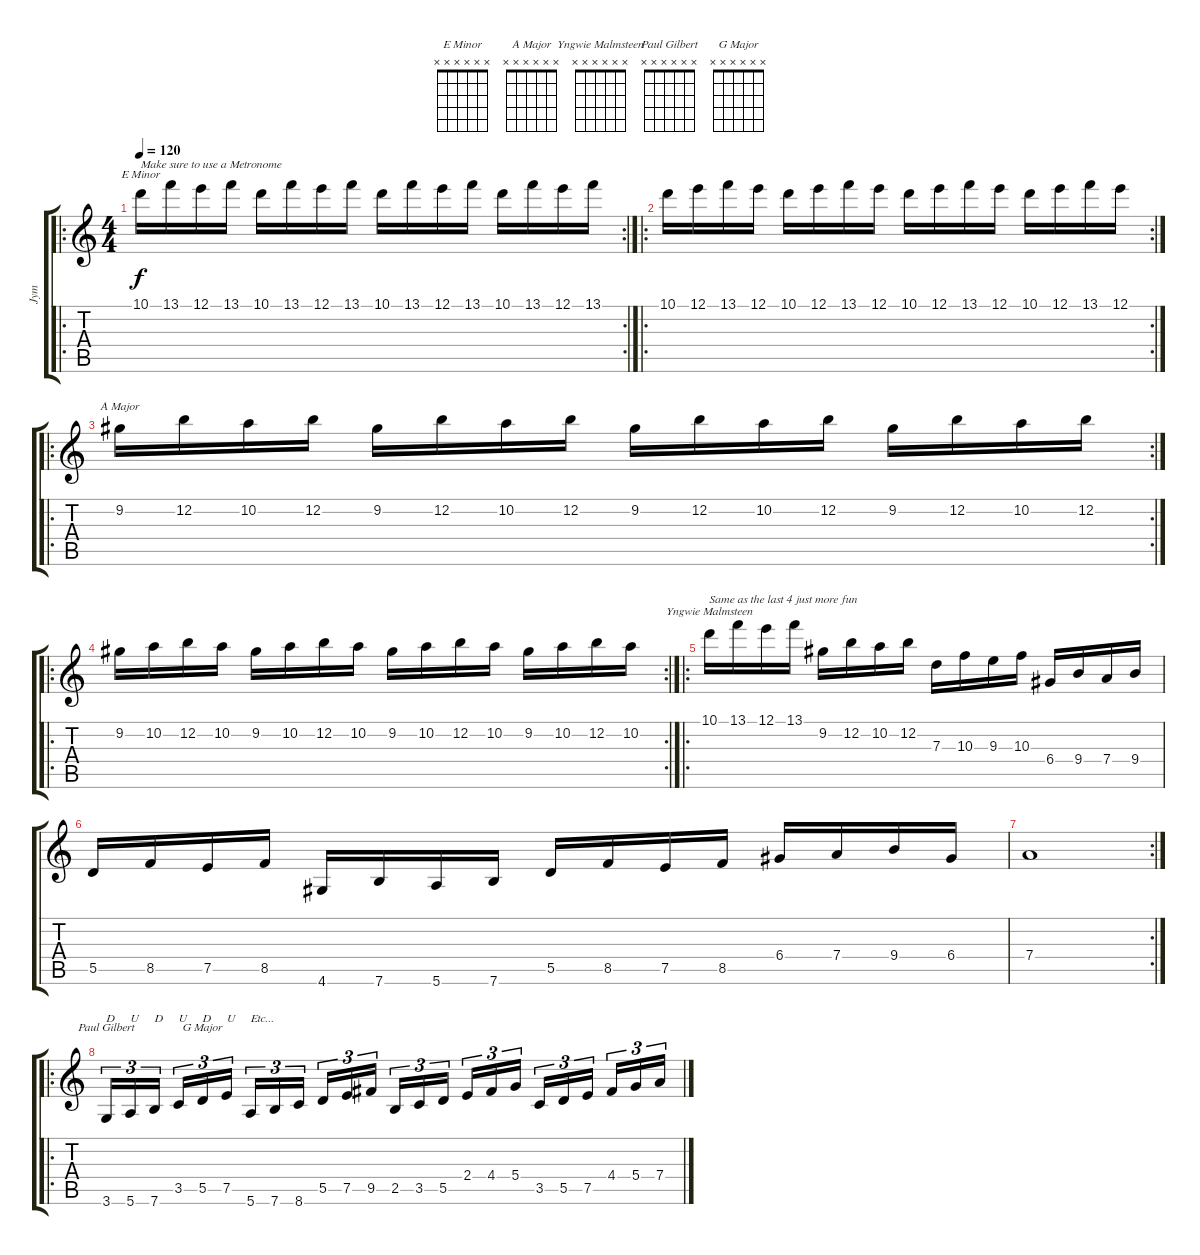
\track ("Jym" "Jym") {instrument overdrivenguitar}
\staff {score tabs}
\tuning (E4 B3 G3 D3 A2 E2) {hide}
\chord ("E Minor" x x x x x x) {firstfret 0}
\chord ("A Major" x x x x x x) {firstfret 0}
\chord ("Yngwie Malmsteen" x x x x x x) {firstfret 0}
\chord ("Paul Gilbert" x x x x x x) {firstfret 0}
\chord ("G Major" x x x x x x) {firstfret 0}
\ro
\rc 2
\ts (4 4)
\tempo 120
\clef g2
\ks c
10.1.16{ch "E Minor" txt "Make sure to use a Metronome" dy f instrument overdrivenguitar} 13.1.16 12.1.16 13.1.16 10.1.16 13.1.16 12.1.16 13.1.16 10.1.16 13.1.16 12.1.16 13.1.16 10.1.16 13.1.16 12.1.16 13.1.16 |
\ro
\rc 2
10.1.16 12.1.16 13.1.16 12.1.16 10.1.16 12.1.16 13.1.16 12.1.16 10.1.16 12.1.16 13.1.16 12.1.16 10.1.16 12.1.16 13.1.16 12.1.16 |
\ro
\rc 2
9.2.16{ch "A Major"} 12.2.16 10.2.16 12.2.16 9.2.16 12.2.16 10.2.16 12.2.16 9.2.16 12.2.16 10.2.16 12.2.16 9.2.16 12.2.16 10.2.16 12.2.16 |
\ro
\rc 2
9.2.16 10.2.16 12.2.16 10.2.16 9.2.16 10.2.16 12.2.16 10.2.16 9.2.16 10.2.16 12.2.16 10.2.16 9.2.16 10.2.16 12.2.16 10.2.16 |
\ro
10.1.16{ch "Yngwie Malmsteen" txt "Same as the last 4 just more fun"} 13.1.16 12.1.16 13.1.16 9.2.16 12.2.16 10.2.16 12.2.16 7.3.16 10.3.16 9.3.16 10.3.16 6.4.16 9.4.16 7.4.16 9.4.16 |
5.5.16 8.5.16 7.5.16 8.5.16 4.6.16 7.6.16 5.6.16 7.6.16 5.5.16 8.5.16 7.5.16 8.5.16 6.4.16 7.4.16 9.4.16 6.4.16 |
\rc 2
7.4.1 |
\ro
3.6.16{tu (3 2) ch "Paul Gilbert" txt "D"} 5.6.16{tu (3 2) txt "U"} 7.6.16{tu (3 2) txt "D"} 3.5.16{tu (3 2) txt "U"} 5.5.16{tu (3 2) ch "G Major" txt "D"} 7.5.16{tu (3 2) txt "U"} 5.6.16{tu (3 2) txt "Etc..."} 7.6.16{tu (3 2)} 8.6.16{tu (3 2)} 5.5.16{tu (3 2)} 7.5.16{tu (3 2)} 9.5.16{tu (3 2)} 2.5.16{tu (3 2)} 3.5.16{tu (3 2)} 5.5.16{tu (3 2)} 2.4.16{tu (3 2)} 4.4.16{tu (3 2)} 5.4.16{tu (3 2)} 3.5.16{tu (3 2)} 5.5.16{tu (3 2)} 7.5.16{tu (3 2)} 4.4.16{tu (3 2)} 5.4.16{tu (3 2)} 7.4.16{tu (3 2)}
